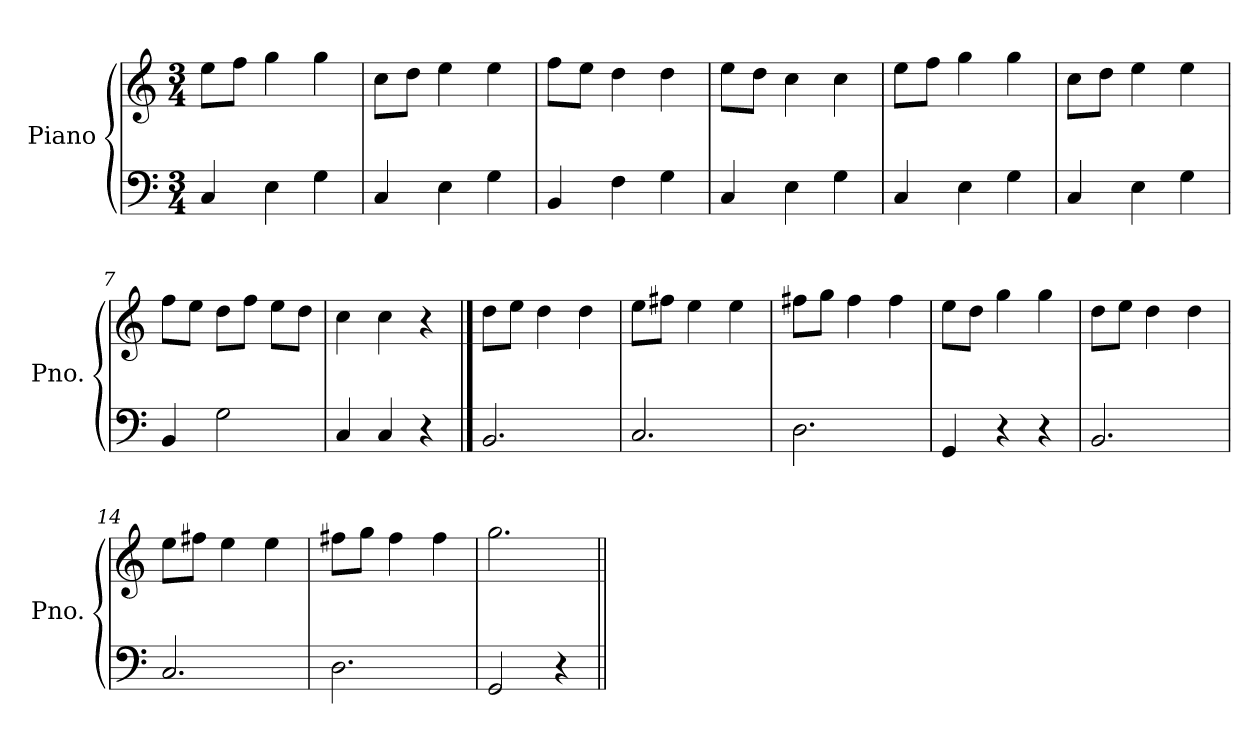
**kern	**kern
*part1	*part1
*staff2	*staff1
*I"Piano	*
*I'Pno.	*
*clefF4	*clefG2
*k[]	*k[]
*M3/4	*M3/4
=1	=1
4C/	8ee\L
.	8ff\J
4E\	4gg\
4G\	4gg\
=2	=2
4C/	8cc\L
.	8dd\J
4E\	4ee\
4G\	4ee\
=3	=3
4BB/	8ff\L
.	8ee\J
4F\	4dd\
4G\	4dd\
=4	=4
4C/	8ee\L
.	8dd\J
4E\	4cc\
4G\	4cc\
=5	=5
4C/	8ee\L
.	8ff\J
4E\	4gg\
4G\	4gg\
!!LO:LB:g=z
=6	=6
4C/	8cc\L
.	8dd\J
4E\	4ee\
4G\	4ee\
=7	=7
4BB/	8ff\L
.	8ee\J
2G\	8dd\L
.	8ff\J
.	8ee\L
.	8dd\J
=8	=8
4C/	4cc\
4C/	4cc\
4r	4r
==9	==9
2.BB/	8dd\L
.	8ee\J
.	4dd\
.	4dd\
=10	=10
2.C/	8ee\L
.	8ff#X\J
.	4ee\
.	4ee\
!!LO:LB:g=z
=11	=11
2.D\	8ff#X\L
.	8gg\J
.	4ff#\
.	4ff#\
=12	=12
4GG/	8ee\L
.	8dd\J
4r	4gg\
4r	4gg\
=13	=13
2.BB/	8dd\L
.	8ee\J
.	4dd\
.	4dd\
=14	=14
2.C/	8ee\L
.	8ff#X\J
.	4ee\
.	4ee\
=15	=15
2.D\	8ff#X\L
.	8gg\J
.	4ff#\
.	4ff#\
=16	=16
2GG/	2.gg\
4r	.
=||	=||
*-	*-
